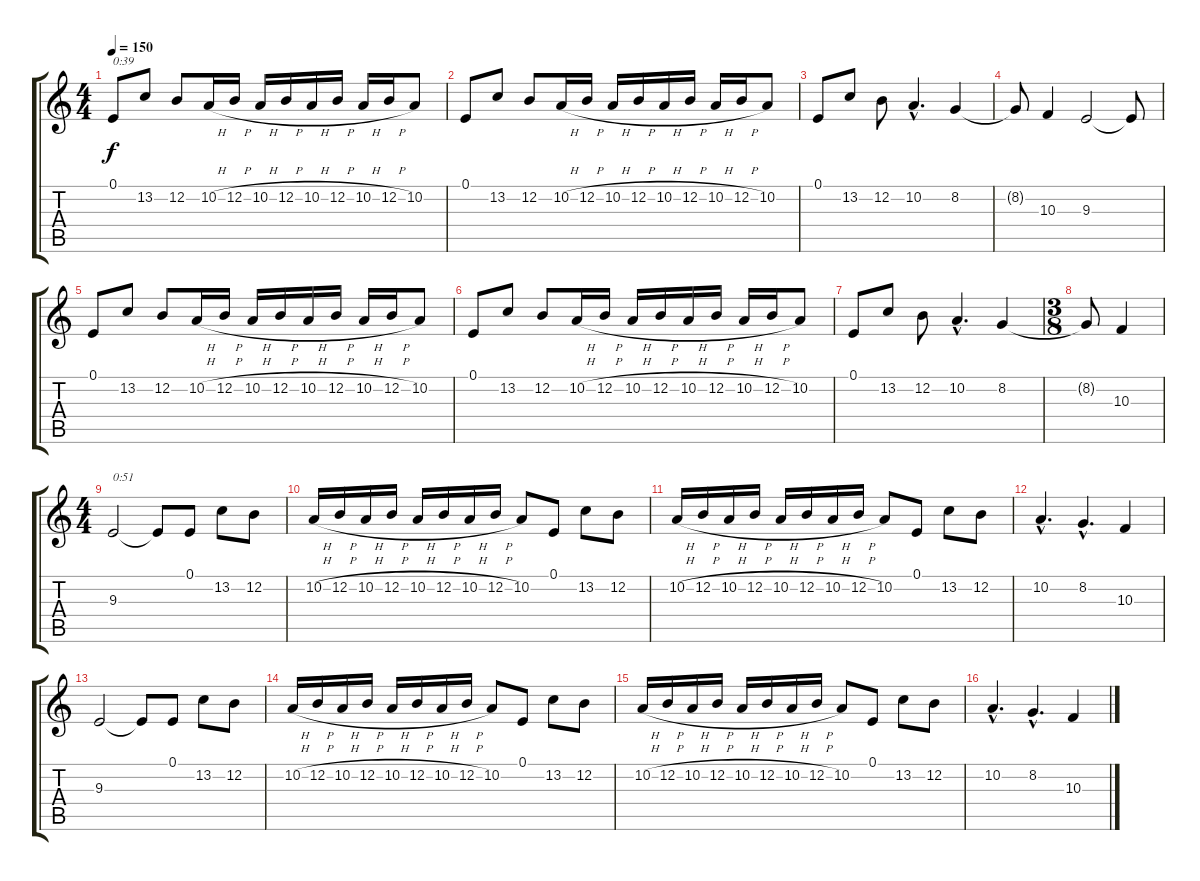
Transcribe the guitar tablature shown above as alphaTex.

\track "" {instrument clavinet}
\staff {score tabs}
\tuning (E4 B3 G3 D3 A2 E2) {hide}
\ts (4 4)
\tempo 150
\clef g2
\ks c
0.1.8{txt "0:39" dy f instrument clavinet} 13.2.8 12.2.8 10.2{h}.16 12.2{h}.16 10.2{h}.16 12.2{h}.16 10.2{h}.16 12.2{h}.16 10.2{h}.16 12.2{h}.16 10.2.8 |
0.1.8 13.2.8 12.2.8 10.2{h}.16 12.2{h}.16 10.2{h}.16 12.2{h}.16 10.2{h}.16 12.2{h}.16 10.2{h}.16 12.2{h}.16 10.2.8 |
0.1.8 13.2.8 12.2.8 10.2{hac}.4{d} 8.2.4 |
8.2{t}.8 10.3.4 9.3.2 9.3{t}.8 |
0.1.8 13.2.8 12.2.8 10.2{h}.16 12.2{h}.16 10.2{h}.16 12.2{h}.16 10.2{h}.16 12.2{h}.16 10.2{h}.16 12.2{h}.16 10.2.8 |
0.1.8 13.2.8 12.2.8 10.2{h}.16 12.2{h}.16 10.2{h}.16 12.2{h}.16 10.2{h}.16 12.2{h}.16 10.2{h}.16 12.2{h}.16 10.2.8 |
0.1.8 13.2.8 12.2.8 10.2{hac}.4{d} 8.2.4 |
\ts (3 8)
8.2{t}.8 10.3.4 |
\ts (4 4)
9.3.2{txt "0:51"} 9.3{t}.8 0.1.8 13.2.8 12.2.8 |
10.2{h}.16 12.2{h}.16 10.2{h}.16 12.2{h}.16 10.2{h}.16 12.2{h}.16 10.2{h}.16 12.2{h}.16 10.2.8 0.1.8 13.2.8 12.2.8 |
10.2{h}.16 12.2{h}.16 10.2{h}.16 12.2{h}.16 10.2{h}.16 12.2{h}.16 10.2{h}.16 12.2{h}.16 10.2.8 0.1.8 13.2.8 12.2.8 |
10.2{hac}.4{d} 8.2{hac}.4{d} 10.3.4 |
9.3.2 9.3{t}.8 0.1.8 13.2.8 12.2.8 |
10.2{h}.16 12.2{h}.16 10.2{h}.16 12.2{h}.16 10.2{h}.16 12.2{h}.16 10.2{h}.16 12.2{h}.16 10.2.8 0.1.8 13.2.8 12.2.8 |
10.2{h}.16 12.2{h}.16 10.2{h}.16 12.2{h}.16 10.2{h}.16 12.2{h}.16 10.2{h}.16 12.2{h}.16 10.2.8 0.1.8 13.2.8 12.2.8 |
10.2{hac}.4{d} 8.2{hac}.4{d} 10.3.4
